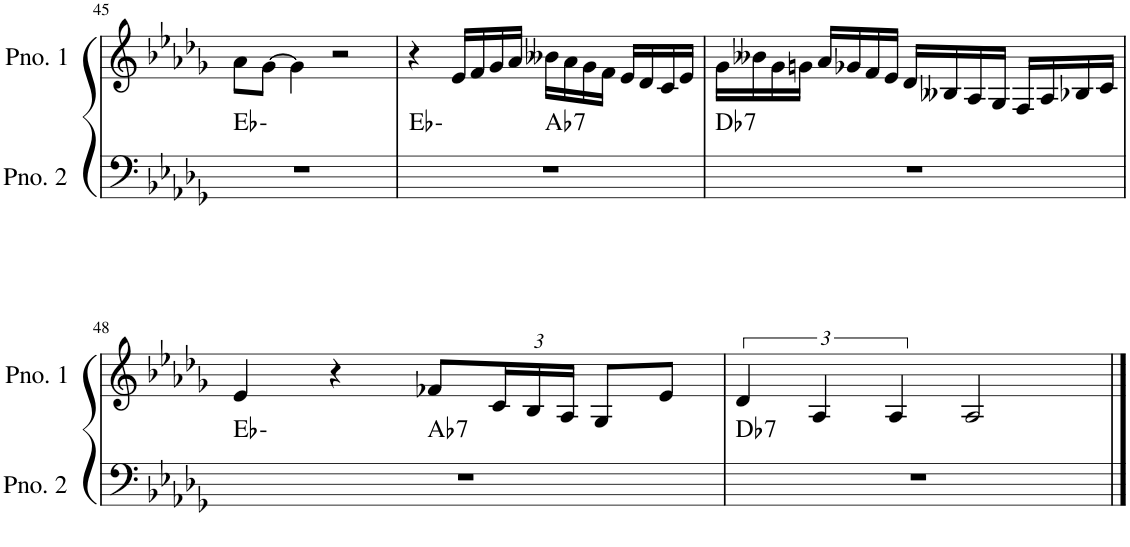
**kern	**harte	**kern
*part2	*part2	*part1
*staff2	*	*staff1
*I"ピアノ 2	*	*I"ピアノ 1
!!LO:PB:g=z
*clefF4	*	*clefG2
*k[b-e-a-d-g-]	*	*k[b-e-a-d-g-]
*M4/4	*	*M4/4
=45	=45	=45
1r	Eb:min	8a-\L
.	.	[8g-\J
.	.	4g-\]
.	.	2r
=46	=46	=46
*^	*	*
1r	2ryy	Eb:min	4r
.	.	.	16e-/LL
.	.	.	16f/
.	.	.	16g-/
.	.	.	16a-/JJ
!	!	!LO:H:kt=7	!
.	2ryy	Ab:7	16b--X\LL
.	.	.	16a-\
.	.	.	16g-\
.	.	.	16f\JJ
.	.	.	16e-/LL
.	.	.	16d-/
.	.	.	16c/
.	.	.	16e-/JJ
=47	=47	=47	=47
!	!	!LO:H:kt=7	!
*v	*v	*	*
1r	Db:7	16g-\LL
.	.	16b--X\
.	.	16g-\
.	.	16gn\JJ
.	.	16a-/LL
.	.	16g-X/
.	.	16f/
.	.	16e-/JJ
.	.	16d-/LL
.	.	16B--X/
.	.	16A-/
.	.	16G-/JJ
.	.	16F/LL
.	.	16A-/
.	.	16B-X/
.	.	16c/JJ
!!LO:LB:g=z
=48	=48	=48
*^	*	*
1r	2ryy	Eb:min	4e-/
.	.	.	4r
!	!	!LO:H:kt=7	!
.	2ryy	Ab:7	8f-X/L
*	*	*	*Xbrackettup
.	.	.	24c/L
.	.	.	24B-/
.	.	.	24A-/JJ
.	.	.	8G-/L
.	.	.	8e-/J
*v	*v	*	*
=49	=49	=49
*	*	*brackettup
*^	*	*
!	!	!LO:H:kt=7	!
*v	*v	*	*
1r	Db:7	6d-/
.	.	6A-/
.	.	6A-/
.	.	2A-/
==	==	==
*-	*-	*-
